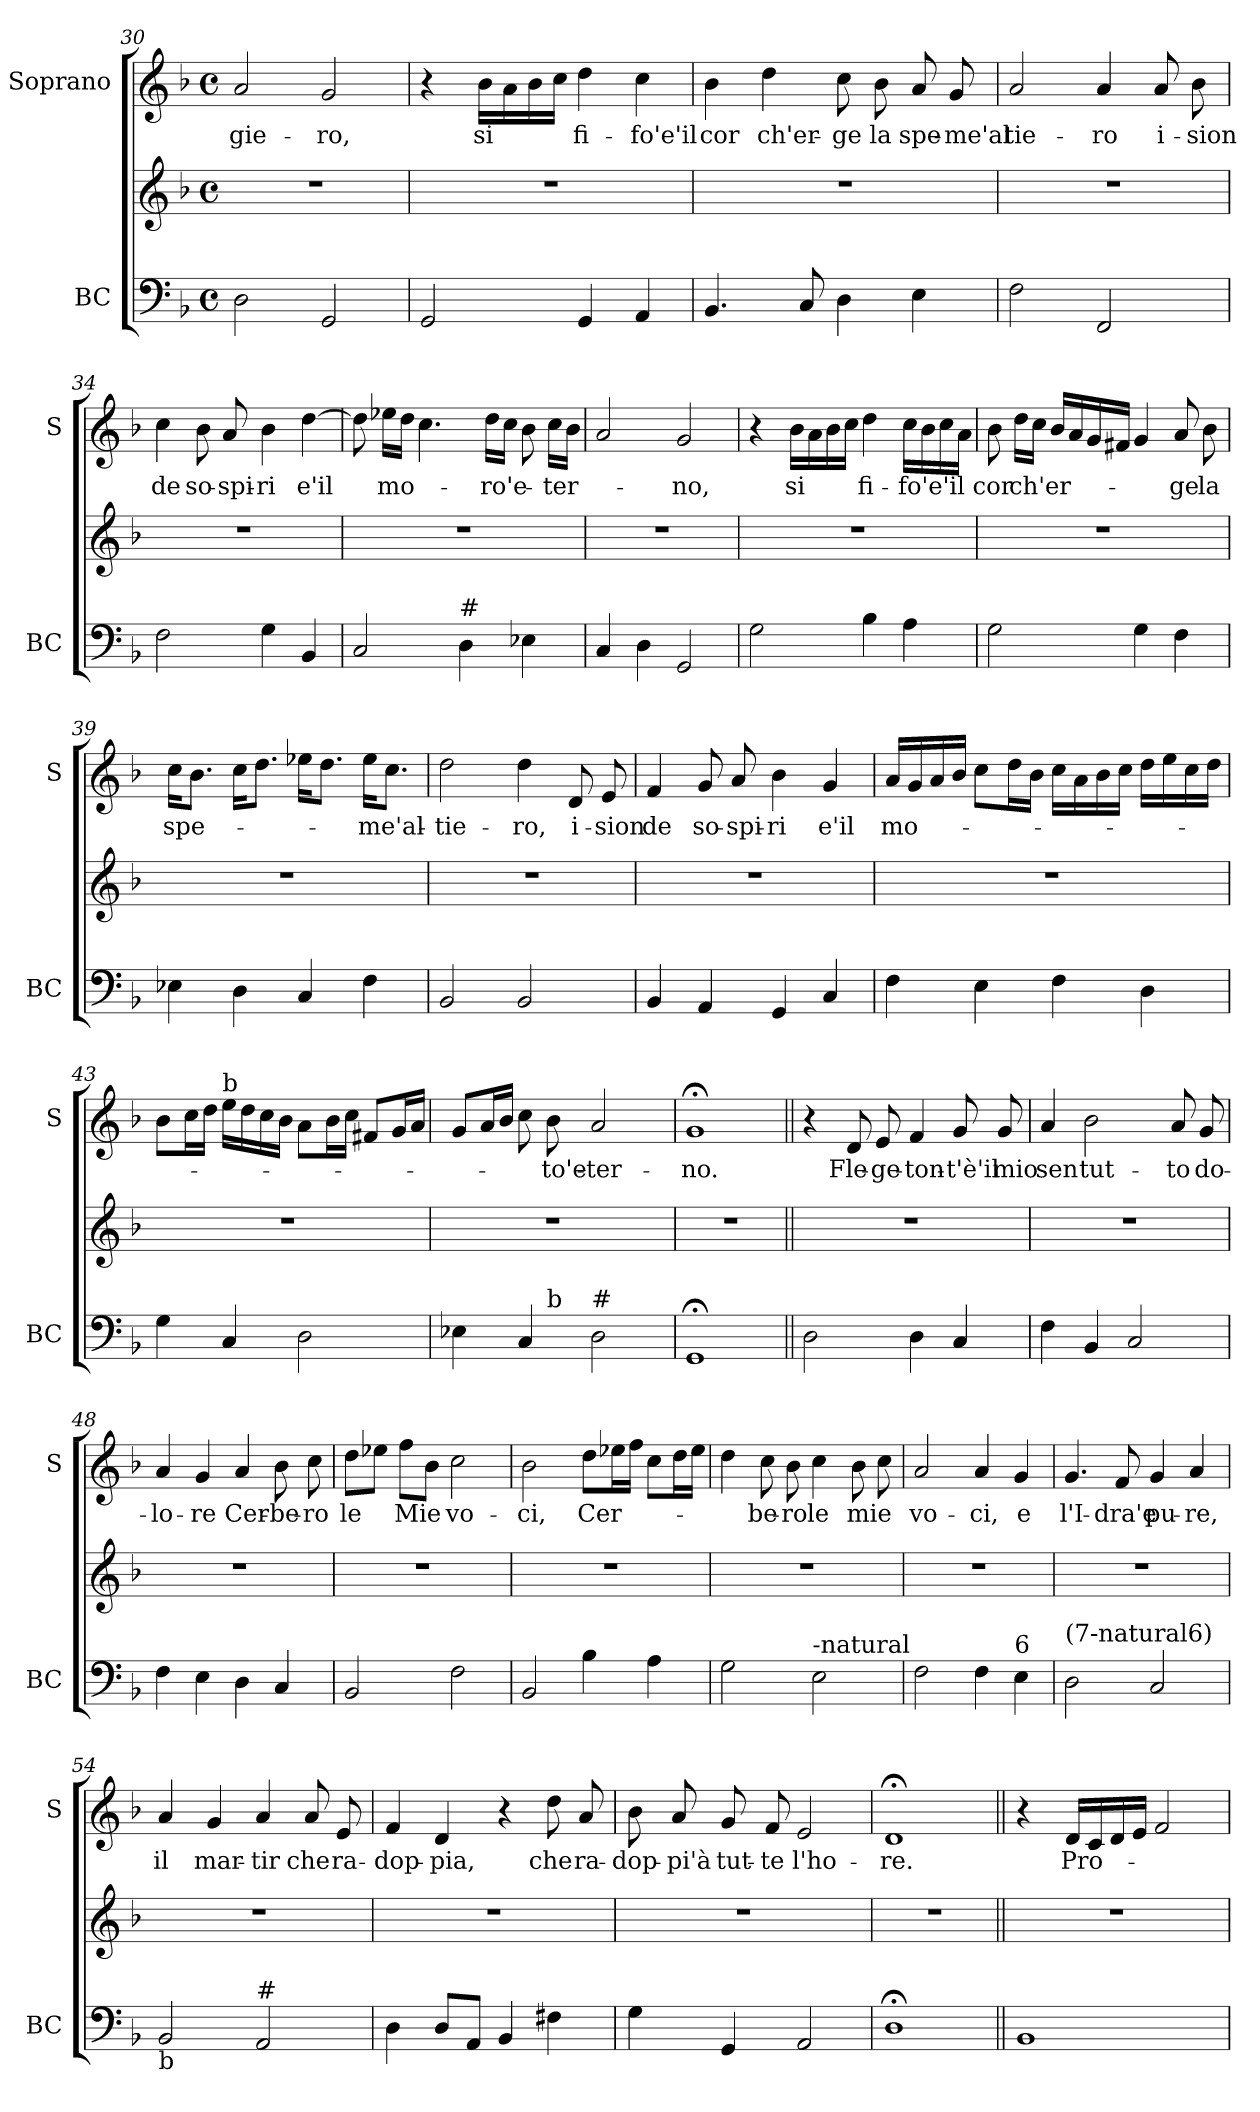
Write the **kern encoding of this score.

**kern	**kern	**kern	**text
*part2	*part2	*part1	*part1
*staff3	*staff2	*staff1	*staff1
*I"BC	*	*I"Soprano	*
*I'BC	*	*I'S	*
*clefF4	*clefG2	*clefG2	*
*k[b-]	*k[b-]	*k[b-]	*
*F:	*F:	*F:	*
*M4/4	*M4/4	*M4/4	*
*met(c)	*met(c)	*met(c)	*
=30	=30	=30	=30
!	!	!	!LO:LY:b
2D\	1r	2a/	-gie-
!	!	!	!LO:LY:b
2GG/	.	2g/	-ro,
=31	=31	=31	=31
2GG/	1r	4r	.
!	!	!	!LO:LY:b
.	.	16b-\LL	si
.	.	16a\	.
.	.	16b-\	.
.	.	16cc\JJ	.
!	!	!	!LO:LY:b
4GG/	.	4dd\	fi-
!	!	!	!LO:LY:b
4AA/	.	4cc\	-fo'e'il
=32	=32	=32	=32
!	!	!	!LO:LY:b
4.BB-/	1r	4b-\	cor
!	!	!	!LO:LY:b
.	.	4dd\	ch'er-
8C/	.	.	.
!	!	!	!LO:LY:b
4D\	.	8cc\	-ge
!	!	!	!LO:LY:b
.	.	8b-\	la
!	!	!	!LO:LY:b
4E\	.	8a/	spe-
!	!	!	!LO:LY:b
.	.	8g/	-me'al
=33	=33	=33	=33
!	!	!	!LO:LY:b
2F\	1r	2a/	tie-
!	!	!	!LO:LY:b
2FF/	.	4a/	-ro
!	!	!	!LO:LY:b
.	.	8a/	i-
!	!	!	!LO:LY:b
.	.	8b-\	-sion
!!LO:LB:g=z
=34	=34	=34	=34
!	!	!	!LO:LY:b
2F\	1r	4cc\	de
!	!	!	!LO:LY:b
.	.	8b-\	so-
!	!	!	!LO:LY:b
.	.	8a/	-spi-
!	!	!	!LO:LY:b
4G\	.	4b-\	-ri
!	!	!	!LO:LY:b
4BB-/	.	[4dd\	e'il
=35	=35	=35	=35
2C/	1r	8dd\]	.
!	!	!	!LO:LY:b
.	.	16ee-X\LL	mo-
.	.	16dd\JJ	.
.	.	4.cc\	.
!LO:TX:a:t=#	!	!	!
4D\	.	.	.
!	!	!	!LO:LY:b
.	.	16dd\LL	-ro'e-
.	.	16cc\JJ	.
4E-X\	.	8b-\	.
!	!	!	!LO:LY:b
.	.	16cc\LL	-ter-
.	.	16b-\JJ	.
=36	=36	=36	=36
4C/	1r	2a/	.
4D\	.	.	.
!	!	!	!LO:LY:b
2GG/	.	2g/	-no,
=37	=37	=37	=37
2G\	1r	4r	.
!	!	!	!LO:LY:b
.	.	16b-\LL	si
.	.	16a\	.
.	.	16b-\	.
.	.	16cc\JJ	.
!	!	!	!LO:LY:b
4B-\	.	4dd\	fi-
!	!	!	!LO:LY:b
4A\	.	16cc\LL	-fo'e'il
.	.	16b-\	.
.	.	16cc\	.
.	.	16a\JJ	.
!!LO:LB:g=z
=38	=38	=38	=38
!	!	!	!LO:LY:b
2G\	1r	8b-\	cor
!	!	!	!LO:LY:b
.	.	16dd\LL	ch'er-
.	.	16cc\JJ	.
.	.	16b-/LL	.
.	.	16a/	.
.	.	16g/	.
.	.	16f#X/JJ	.
4G\	.	4g/	.
!	!	!	!LO:LY:b
4F\	.	8a/	-ge
!	!	!	!LO:LY:b
.	.	8b-\	la
=39	=39	=39	=39
!	!	!	!LO:LY:b
4E-X\	1r	16cc\KL	spe-
.	.	8.b-\J	.
4D\	.	16cc\KL	.
.	.	8.dd\J	.
4C/	.	16ee-X\KL	.
.	.	8.dd\J	.
!	!	!	!LO:LY:b
4F\	.	16ee-\KL	-me'al-
.	.	8.cc\J	.
=40	=40	=40	=40
!	!	!	!LO:LY:b
2BB-/	1r	2dd\	-tie-
!	!	!	!LO:LY:b
2BB-/	.	4dd\	-ro,
!	!	!	!LO:LY:b
.	.	8d/	i-
!	!	!	!LO:LY:b
.	.	8e/	-sion
=41	=41	=41	=41
!	!	!	!LO:LY:b
4BB-/	1r	4f/	de
!	!	!	!LO:LY:b
4AA/	.	8g/	so-
!	!	!	!LO:LY:b
.	.	8a/	-spi-
!	!	!	!LO:LY:b
4GG/	.	4b-\	-ri
!	!	!	!LO:LY:b
4C/	.	4g/	e'il
!!LO:LB:g=z
=42	=42	=42	=42
!	!	!	!LO:LY:b
4F\	1r	16a/LL	mo-
.	.	16g/	.
.	.	16a/	.
.	.	16b-/JJ	.
4E\	.	8cc\L	.
.	.	16dd\L	.
.	.	16b-\JJ	.
4F\	.	16cc\LL	.
.	.	16a\	.
.	.	16b-\	.
.	.	16cc\JJ	.
4D\	.	16dd\LL	.
.	.	16ee\	.
.	.	16cc\	.
.	.	16dd\JJ	.
=43	=43	=43	=43
4G\	1r	8b-\L	.
.	.	16cc\L	.
.	.	16dd\JJ	.
!	!	!LO:TX:a:t=b	!
4C/	.	16ee\LL	.
.	.	16dd\	.
.	.	16cc\	.
.	.	16b-\JJ	.
2D\	.	8a\L	.
.	.	16b-\L	.
.	.	16cc\JJ	.
.	.	8f#X/L	.
.	.	16g/L	.
.	.	16a/JJ	.
=44	=44	=44	=44
*^	*	*	*
4E-X\	4.ryy	1r	8g/L	.
.	.	.	16a/L	.
.	.	.	16b-/JJ	.
4C/	.	.	8cc\	.
!	!LO:TX:a:t=b	!	!	!
!	!	!	!	!LO:LY:b
.	2ryy	.	8b-\	-to'e-
!LO:TX:a:t=#	!	!	!	!
!	!	!	!	!LO:LY:b
2D\	.	.	2a/	-ter-
.	8ryy	.	.	.
=45	=45	=45	=45	=45
!	!	!	!	!LO:LY:b
*v	*v	*	*	*
1GG;<	1r	1g;<	-no.
!!LO:PB:g=z
=46||	=46||	=46||	=46||
2D\	1r	4r	.
!	!	!	!LO:LY:b
.	.	8d/	Fle-
!	!	!	!LO:LY:b
.	.	8e/	-ge-
!	!	!	!LO:LY:b
4D\	.	4f/	-ton-
!	!	!	!LO:LY:b
4C/	.	8g/	-t'è'il
!	!	!	!LO:LY:b
.	.	8g/	mio
=47	=47	=47	=47
!	!	!	!LO:LY:b
4F\	1r	4a/	sen
!	!	!	!LO:LY:b
4BB-/	.	2b-\	tut-
2C/	.	.	.
!	!	!	!LO:LY:b
.	.	8a/	-to
!	!	!	!LO:LY:b
.	.	8g/	do-
=48	=48	=48	=48
!	!	!	!LO:LY:b
4F\	1r	4a/	-lo-
!	!	!	!LO:LY:b
4E\	.	4g/	-re
!	!	!	!LO:LY:b
4D\	.	4a/	Cer-
!	!	!	!LO:LY:b
4C/	.	8b-\	-be-
!	!	!	!LO:LY:b
.	.	8cc\	-ro
=49	=49	=49	=49
!	!	!	!LO:LY:b
2BB-/	1r	8dd\L	le
.	.	8ee-X\J	.
!	!	!	!LO:LY:b
.	.	8ff\L	Mie
.	.	8b-\J	.
!	!	!	!LO:LY:b
2F\	.	2cc\	vo-
=50	=50	=50	=50
!	!	!	!LO:LY:b
2BB-/	1r	2b-\	-ci,
!	!	!	!LO:LY:b
4B-\	.	8dd\L	Cer-
.	.	16ee-X\L	.
.	.	16ff\JJ	.
4A\	.	8cc\L	.
.	.	16dd\L	.
.	.	16ee-\JJ	.
!!LO:LB:g=z
=51	=51	=51	=51
2G\	1r	4dd\	.
!	!	!	!LO:LY:b
.	.	8cc\	-be-
!	!	!	!LO:LY:b
.	.	8b-\	-ro
!LO:TX:a:t=-natural	!	!	!
!	!	!	!LO:LY:b
2E\	.	4cc\	le
!	!	!	!LO:LY:b
.	.	8b-\	mie
.	.	8cc\	.
=52	=52	=52	=52
!	!	!	!LO:LY:b
2F\	1r	2a/	vo-
!	!	!	!LO:LY:b
4F\	.	4a/	-ci,
!LO:TX:a:t=6	!	!	!
!	!	!	!LO:LY:b
4E\	.	4g/	e
=53	=53	=53	=53
!LO:TX:a:t=(7-natural6)	!	!	!
!	!	!	!LO:LY:b
2D\	1r	4.g/	l'I-
!	!	!	!LO:LY:b
.	.	8f/	-dra'e
!	!	!	!LO:LY:b
2C/	.	4g/	pu-
!	!	!	!LO:LY:b
.	.	4a/	-re,
=54	=54	=54	=54
!LO:TX:b:t=b	!	!	!
!	!	!	!LO:LY:b
2BB-/	1r	4a/	il
!	!	!	!LO:LY:b
.	.	4g/	mar-
!LO:TX:a:t=#	!	!	!
!	!	!	!LO:LY:b
2AA/	.	4a/	-tir
!	!	!	!LO:LY:b
.	.	8a/	che
!	!	!	!LO:LY:b
.	.	8e/	ra-
=55	=55	=55	=55
!	!	!	!LO:LY:b
4D\	1r	4f/	-dop-
!	!	!	!LO:LY:b
8D/L	.	4d/	-pia,
8AA/J	.	.	.
4BB-/	.	4r	.
!	!	!	!LO:LY:b
4F#X\	.	8dd\	che
!	!	!	!LO:LY:b
.	.	8a/	ra-
!!LO:LB:g=z
=56	=56	=56	=56
!	!	!	!LO:LY:b
4G\	1r	8b-\	-dop-
!	!	!	!LO:LY:b
.	.	8a/	-pi'à
!	!	!	!LO:LY:b
4GG/	.	8g/	tut-
!	!	!	!LO:LY:b
.	.	8f/	-te
!	!	!	!LO:LY:b
2AA/	.	2e/	l'ho-
=57	=57	=57	=57
!	!	!	!LO:LY:b
1D;<	1r	1d;<	-re.
=58||	=58||	=58||	=58||
1BB-	1r	4r	.
!	!	!	!LO:LY:b
.	.	16d/LL	Pro-
.	.	16c/	.
.	.	16d/	.
.	.	16e/JJ	.
.	.	2f/	.
=	=	=	=
*-	*-	*-	*-
